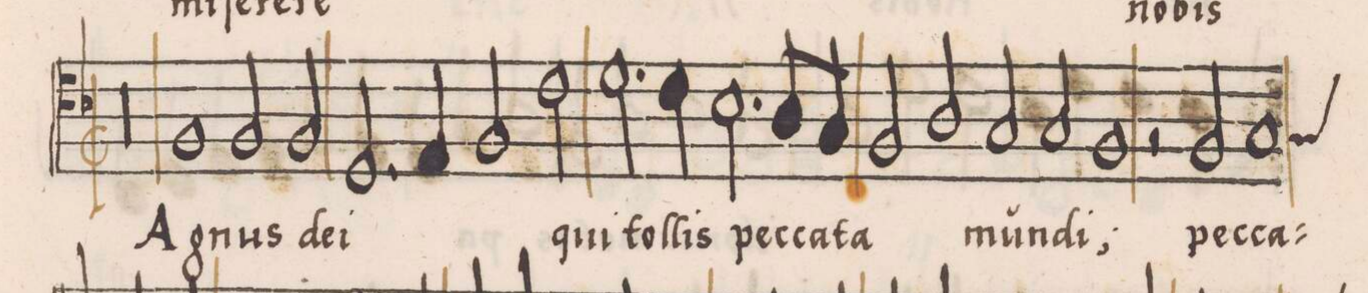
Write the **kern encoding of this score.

**kern	**text
*I"ALTVS	*
*clefC4	*
*k[b-]	*
*met(C|)	*
*M2/1	*
*M2/1	*
*met(C|)	*
00r	.
=19-	=19-
=20-	=20-
1F	A-
2F/	-gnus
2F/	de-
=21	=21
2.D/	-i
4E/	.
2F/	.
2c\	qui
=22	=22
2.d\	tol-
4c\	-lis
2.B-\	pec-
8A/L	-ca-
8G/J	-ta
=23-	=23-
2F/	.
2A/	.
2G/	mun-
2G/	-di;
=24-	=24-
1F	.
2r	.
2F/	pec-
=25-	=25-
1G	 ca-
*custos:G	*
*-	*-
